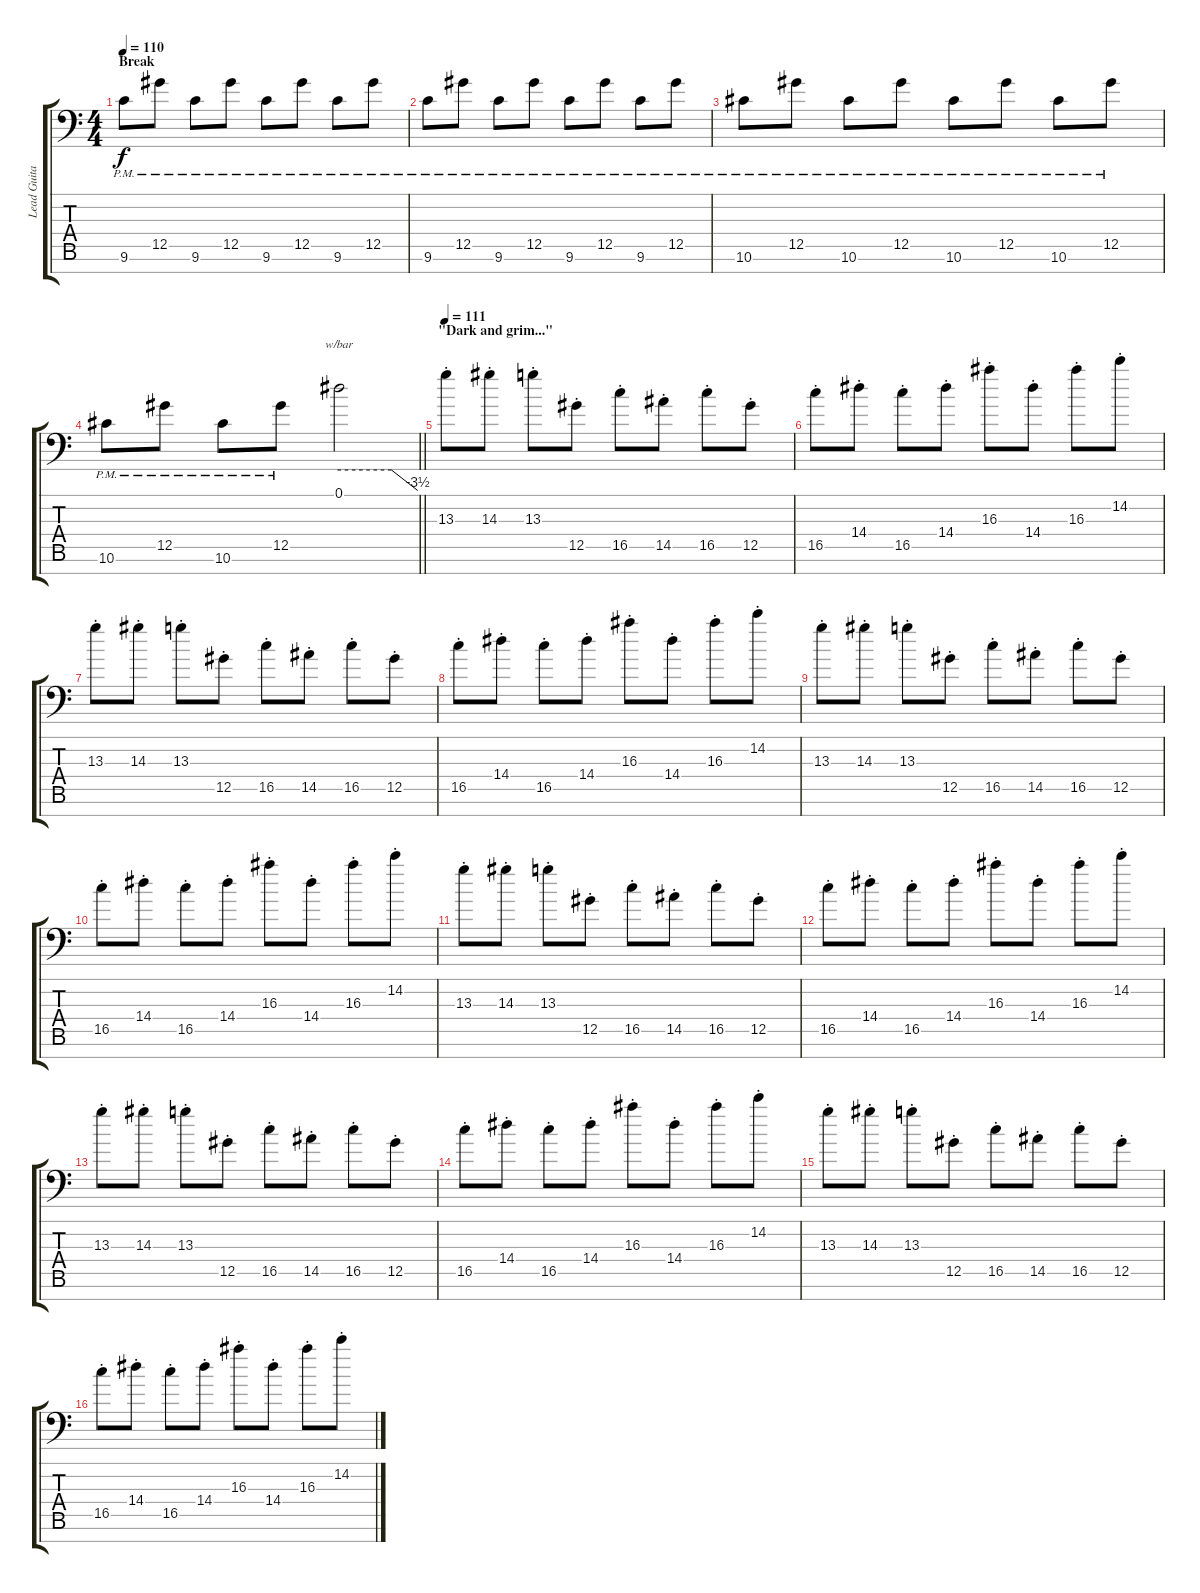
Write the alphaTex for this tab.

\track ("Lead Guitar 1" "Lead Guita") {instrument distortionguitar}
\staff {score tabs}
\tuning (Eb4 Bb3 Gb3 Db3 Ab2 Eb2 Ab1) {hide}
\ts (4 4)
\section ("" "Break")
\tempo 110
\clef f4
\ks c
9.6{pm}.8{dy f volume 10 balance 16 instrument distortionguitar} 12.5{pm}.8 9.6{pm}.8 12.5{pm}.8 9.6{pm}.8 12.5{pm}.8 9.6{pm}.8 12.5{pm}.8 |
9.6{pm}.8 12.5{pm}.8 9.6{pm}.8 12.5{pm}.8 9.6{pm}.8 12.5{pm}.8 9.6{pm}.8 12.5{pm}.8 |
10.6{pm}.8 12.5{pm}.8 10.6{pm}.8 12.5{pm}.8 10.6{pm}.8 12.5{pm}.8 10.6{pm}.8 12.5{pm}.8 |
\barLineRight lightlight
10.6{pm}.8 12.5{pm}.8 10.6{pm}.8 12.5{pm}.8 0.1.2{tbe (custom default 0 0 40 0 60 -14)} |
\section ("" "\"Dark and grim...\"")
\tempo 111
13.3{st}.8{volume 11 balance 8} 14.3{st}.8 13.3{st}.8 12.5{st}.8 16.5{st}.8 14.5{st}.8 16.5{st}.8 12.5{st}.8 |
16.5{st}.8 14.4{st}.8 16.5{st}.8 14.4{st}.8 16.3{st}.8 14.4{st}.8 16.3{st}.8 14.2{st}.8 |
13.3{st}.8 14.3{st}.8 13.3{st}.8 12.5{st}.8 16.5{st}.8 14.5{st}.8 16.5{st}.8 12.5{st}.8 |
16.5{st}.8 14.4{st}.8 16.5{st}.8 14.4{st}.8 16.3{st}.8 14.4{st}.8 16.3{st}.8 14.2{st}.8 |
13.3{st}.8 14.3{st}.8 13.3{st}.8 12.5{st}.8 16.5{st}.8 14.5{st}.8 16.5{st}.8 12.5{st}.8 |
16.5{st}.8 14.4{st}.8 16.5{st}.8 14.4{st}.8 16.3{st}.8 14.4{st}.8 16.3{st}.8 14.2{st}.8 |
13.3{st}.8 14.3{st}.8 13.3{st}.8 12.5{st}.8 16.5{st}.8 14.5{st}.8 16.5{st}.8 12.5{st}.8 |
16.5{st}.8 14.4{st}.8 16.5{st}.8 14.4{st}.8 16.3{st}.8 14.4{st}.8 16.3{st}.8 14.2{st}.8 |
13.3{st}.8 14.3{st}.8 13.3{st}.8 12.5{st}.8 16.5{st}.8 14.5{st}.8 16.5{st}.8 12.5{st}.8 |
16.5{st}.8 14.4{st}.8 16.5{st}.8 14.4{st}.8 16.3{st}.8 14.4{st}.8 16.3{st}.8 14.2{st}.8 |
13.3{st}.8 14.3{st}.8 13.3{st}.8 12.5{st}.8 16.5{st}.8 14.5{st}.8 16.5{st}.8 12.5{st}.8 |
16.5{st}.8 14.4{st}.8 16.5{st}.8 14.4{st}.8 16.3{st}.8 14.4{st}.8 16.3{st}.8 14.2{st}.8
